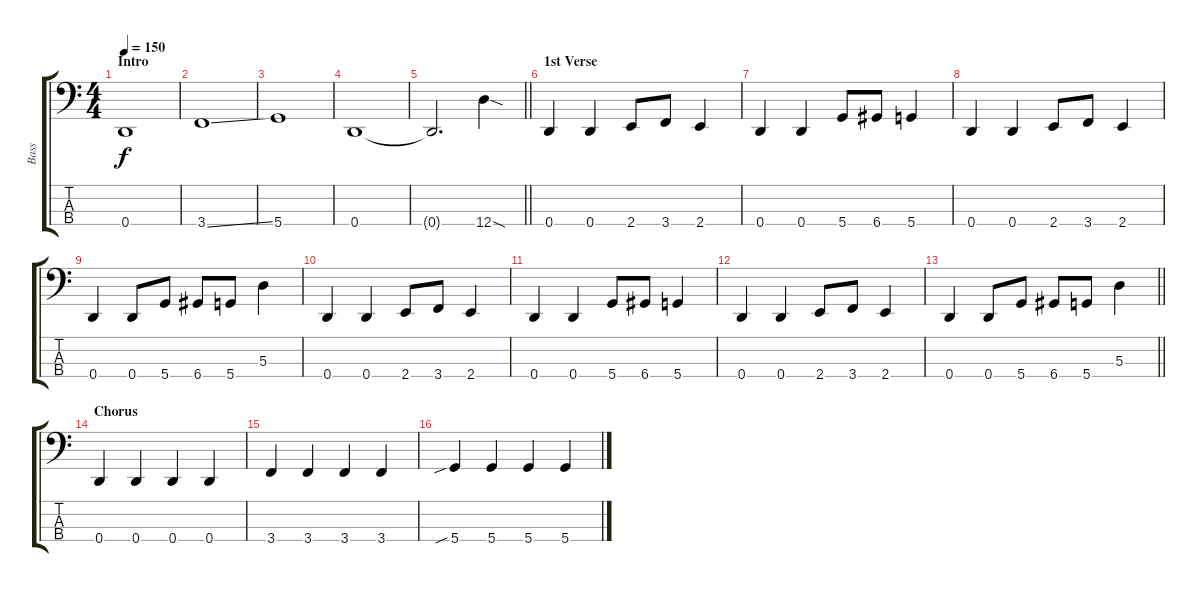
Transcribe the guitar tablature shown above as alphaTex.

\track ("Bass" "Bass") {instrument electricbasspick}
\staff {score tabs}
\tuning (G2 D2 A1 D1) {hide}
\ts (4 4)
\section ("" "Intro")
\tempo 150
\clef f4
\ks c
0.4.1{dy f instrument electricbasspick} |
3.4{ss}.1 |
5.4.1 |
0.4.1 |
\barLineRight lightlight
0.4{t}.2{d} 12.4{sod}.4 |
\section ("" "1st Verse")
0.4.4 0.4.4 2.4.8 3.4.8 2.4.4 |
0.4.4 0.4.4 5.4.8 6.4.8 5.4.4 |
0.4.4 0.4.4 2.4.8 3.4.8 2.4.4 |
0.4.4 0.4.8 5.4.8 6.4.8 5.4.8 5.3.4 |
0.4.4 0.4.4 2.4.8 3.4.8 2.4.4 |
0.4.4 0.4.4 5.4.8 6.4.8 5.4.4 |
0.4.4 0.4.4 2.4.8 3.4.8 2.4.4 |
\barLineRight lightlight
0.4.4 0.4.8 5.4.8 6.4.8 5.4.8 5.3.4 |
\section ("" "Chorus")
0.4.4 0.4.4 0.4.4 0.4.4 |
3.4.4 3.4.4 3.4.4 3.4.4 |
5.4{sib}.4 5.4.4 5.4.4 5.4.4
